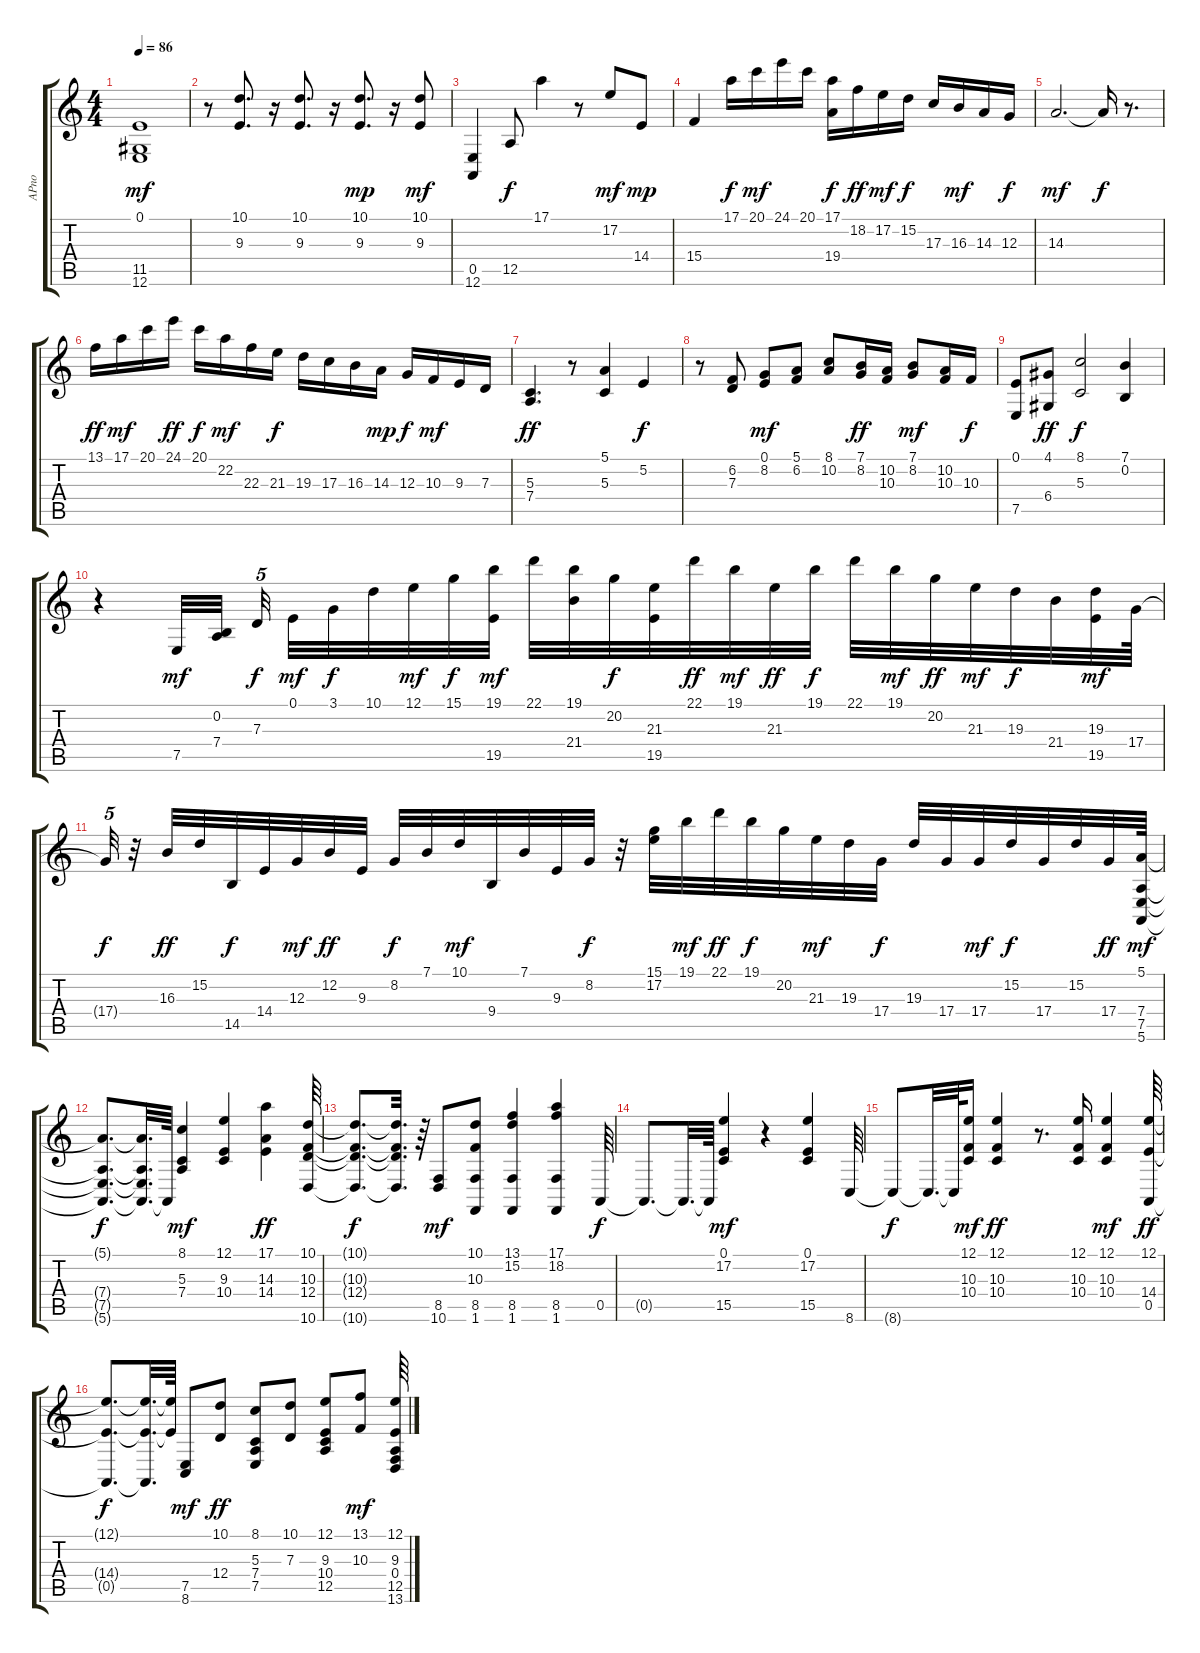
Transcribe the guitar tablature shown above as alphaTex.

\track ("APno" "APno") {instrument acousticgrandpiano}
\staff {score tabs}
\tuning (E4 B3 G3 D3 A2 E2) {hide}
\ts (4 4)
\tempo 86
\clef g2
\ks c
(0.1 11.5 12.6).1{dy mf} |
r.8 (10.1 9.3).8{d} r.16 (10.1 9.3).8{d} r.16 (10.1 9.3).8{d dy mp} r.16 (10.1 9.3).8{dy mf} |
(0.5 12.6).4 12.5.8{dy f} 17.1.4 r.8 17.2.8{dy mf} 14.4.8{dy mp} |
15.4.4 17.1.16{dy f} 20.1.16{dy mf} 24.1.16 20.1.16 (17.1 19.4).16{dy f} 18.2.16{dy ff} 17.2.16{dy mf} 15.2.16{dy f} 17.3.16 16.3.16{dy mf} 14.3.16 12.3.16{dy f} |
14.3.2{d dy mf} 14.3{t}.16{dy f} r.8{d} |
13.1.16{dy ff} 17.1.16{dy mf} 20.1.16 24.1.16{dy ff} 20.1.16{dy f} 22.2.16{dy mf} 22.3.16 21.3.16{dy f} 19.3.16 17.3.16 16.3.16 14.3.16{dy mp} 12.3.16{dy f} 10.3.16{dy mf} 9.3.16 7.3.16 |
(5.3 7.4).4{d dy ff} r.8 (5.1 5.3).4 5.2.4{dy f} |
r.8 (6.2 7.3).8 (0.1 8.2).8{dy mf} (5.1 6.2).8 (8.1 10.2).8 (7.1 8.2).16{dy ff} (10.2 10.3).16 (7.1 8.2).8{dy mf} (10.2 10.3).16 10.3.16{dy f} |
(0.1 7.5).8 (4.1 6.4).8{dy ff} (8.1 5.3).2{dy f} (7.1 0.2).4 |
r.4 7.5.32{dy mf} (0.2 7.4).32{beam splitsecondary} 7.3.32{tu (5 4) dy f beam splitsecondary} 0.1.32{dy mf} 3.1.32{dy f} 10.1.32 12.1.32{dy mf} 15.1.32{dy f} (19.1 19.5).32{dy mf} 22.1.32 (19.1 21.4).32 20.2.32{dy f} (21.3 19.5).32 22.1.32{dy ff} 19.1.32{dy mf} 21.3.32{dy ff} 19.1.32{dy f} 22.1.32 19.1.32{dy mf} 20.2.32{dy ff} 21.3.32{dy mf} 19.3.32{dy f} 21.4.32 (19.3 19.5).32{dy mf} 17.4.64 |
17.4{t}.32{tu (5 4) dy f} r.32 16.3.32{dy ff} 15.2.32 14.5.32{dy f} 14.4.32 12.3.32{dy mf} 12.2.32{dy ff} 9.3.32 8.2.32{dy f} 7.1.32 10.1.32{dy mf} 9.4.32 7.1.32 9.3.32 8.2.32{dy f} r.32 (15.1 17.2).32 19.1.32{dy mf} 22.1.32{dy ff} 19.1.32{dy f} 20.2.32 21.3.32{dy mf} 19.3.32 17.4.32{dy f} 19.3.32 17.4.32 17.4.32{dy mf} 15.2.32{dy f} 17.4.32 15.2.32 17.4.32{dy ff} (5.1 7.4 7.5 5.6).64{dy mf} |
(5.1{t} 7.4{t} 7.5{t} 5.6{t}).8{d dy f} (5.1{t} 7.4{t} 7.5{t} 5.6{t}).32{d} 5.6{t}.64 (8.1 5.3 7.4).4{dy mf} (12.1 9.3 10.4).4 (17.1 14.3 14.4).4{dy ff} (10.1 10.3 12.4 10.6).64 |
(10.1{t} 10.3{t} 12.4{t} 10.6{t}).8{d dy f} (10.1{t} 10.3{t} 12.4{t} 10.6{t}).32{d} r.64 (8.5 10.6).8{dy mf} (10.1 10.3 8.5 1.6).8 (13.1 15.2 8.5 1.6).4 (17.1 18.2 8.5 1.6).4 0.5.64{dy f} |
0.5{t}.8{d} 0.5{t}.32{d} 0.5{t}.64 (0.1 17.2 15.5).4{dy mf} r.4 (0.1 17.2 15.5).4 8.6.64 |
8.6{t}.8{dy f} 8.6{t}.32{d} 8.6{t}.64 (12.1 10.3 10.4).16{dy mf} (12.1 10.3 10.4).4{dy ff} r.8{d} (12.1 10.3 10.4).16 (12.1 10.3 10.4).4{dy mf} (12.1 14.4 0.5).64{dy ff} |
(12.1{t} 14.4{t} 0.5{t}).8{d dy f} (12.1{t} 14.4{t} 0.5{t}).32{d} (12.1{t} 14.4{t}).64 (7.5 8.6).8{dy mf} (10.1 12.4).8{dy ff} (8.1 5.3 7.4 7.5).8 (10.1 7.3).8 (12.1 9.3 10.4 12.5).8 (13.1 10.3).8{dy mf} (12.1 9.3 0.4 12.5 13.6).64
